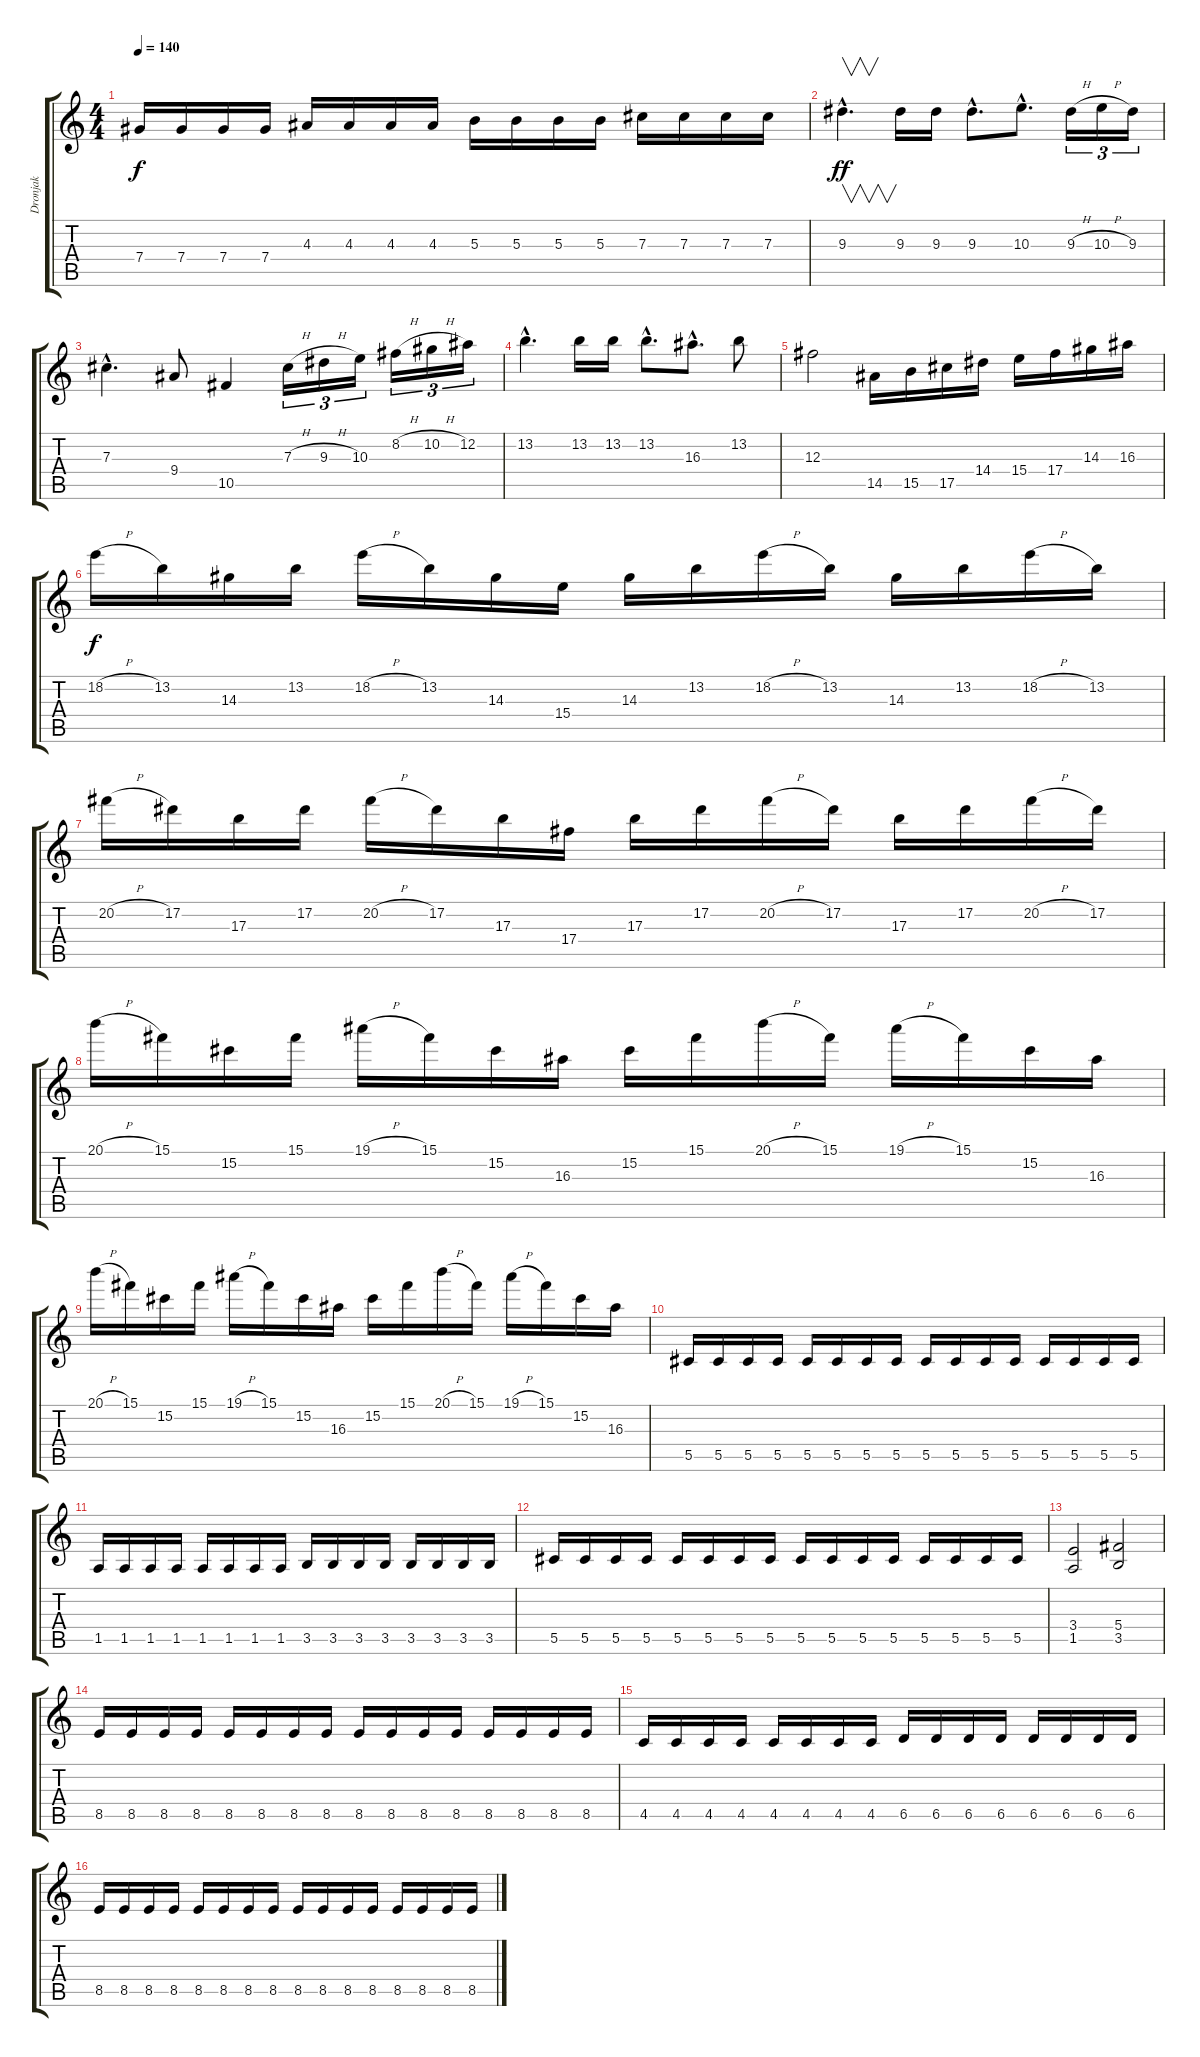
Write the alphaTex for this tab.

\track ("Dronjak" "Dronjak") {instrument distortionguitar}
\staff {score tabs}
\tuning (Eb4 Bb3 Gb3 Db3 Ab2 Eb2) {hide}
\ts (4 4)
\tempo 140
\clef g2
\ks c
7.4.16{dy f} 7.4.16 7.4.16 7.4.16 4.3.16 4.3.16 4.3.16 4.3.16 5.3.16 5.3.16 5.3.16 5.3.16 7.3.16 7.3.16 7.3.16 7.3.16 |
9.3{hac}.4{v d dy ff volume 16} 9.3.16 9.3.16 9.3{hac}.8{d} 10.3{hac}.8{d} 9.3{h}.16{tu (3 2)} 10.3{h}.16{tu (3 2)} 9.3.16{tu (3 2)} |
7.3{hac}.4{d} 9.4.8 10.5.4 7.3{h}.16{tu (3 2)} 9.3{h}.16{tu (3 2)} 10.3.16{tu (3 2)} 8.2{h}.16{tu (3 2)} 10.2{h}.16{tu (3 2)} 12.2.16{tu (3 2)} |
13.2{hac}.4{d} 13.2.16 13.2.16 13.2{hac}.8{d} 16.3{hac}.8{d} 13.2.8 |
12.3.2 14.5.16 15.5.16 17.5.16 14.4.16 15.4.16 17.4.16 14.3.16 16.3.16 |
18.2{h}.16{dy f} 13.2.16 14.3.16 13.2.16 18.2{h}.16 13.2.16 14.3.16 15.4.16 14.3.16 13.2.16 18.2{h}.16 13.2.16 14.3.16 13.2.16 18.2{h}.16 13.2.16 |
20.2{h}.16 17.2.16 17.3.16 17.2.16 20.2{h}.16 17.2.16 17.3.16 17.4.16 17.3.16 17.2.16 20.2{h}.16 17.2.16 17.3.16 17.2.16 20.2{h}.16 17.2.16 |
20.1{h}.16 15.1.16 15.2.16 15.1.16 19.1{h}.16 15.1.16 15.2.16 16.3.16 15.2.16 15.1.16 20.1{h}.16 15.1.16 19.1{h}.16 15.1.16 15.2.16 16.3.16 |
20.1{h}.16 15.1.16 15.2.16 15.1.16 19.1{h}.16 15.1.16 15.2.16 16.3.16 15.2.16 15.1.16 20.1{h}.16 15.1.16 19.1{h}.16 15.1.16 15.2.16 16.3.16 |
5.5.16{volume 15} 5.5.16 5.5.16 5.5.16 5.5.16 5.5.16 5.5.16 5.5.16 5.5.16 5.5.16 5.5.16 5.5.16 5.5.16 5.5.16 5.5.16 5.5.16 |
1.5.16 1.5.16 1.5.16 1.5.16 1.5.16 1.5.16 1.5.16 1.5.16 3.5.16 3.5.16 3.5.16 3.5.16 3.5.16 3.5.16 3.5.16 3.5.16 |
5.5.16 5.5.16 5.5.16 5.5.16 5.5.16 5.5.16 5.5.16 5.5.16 5.5.16 5.5.16 5.5.16 5.5.16 5.5.16 5.5.16 5.5.16 5.5.16 |
(3.4 1.5).2 (5.4 3.5).2 |
8.5.16 8.5.16 8.5.16 8.5.16 8.5.16 8.5.16 8.5.16 8.5.16 8.5.16 8.5.16 8.5.16 8.5.16 8.5.16 8.5.16 8.5.16 8.5.16 |
4.5.16 4.5.16 4.5.16 4.5.16 4.5.16 4.5.16 4.5.16 4.5.16 6.5.16 6.5.16 6.5.16 6.5.16 6.5.16 6.5.16 6.5.16 6.5.16 |
8.5.16 8.5.16 8.5.16 8.5.16 8.5.16 8.5.16 8.5.16 8.5.16 8.5.16 8.5.16 8.5.16 8.5.16 8.5.16 8.5.16 8.5.16 8.5.16
